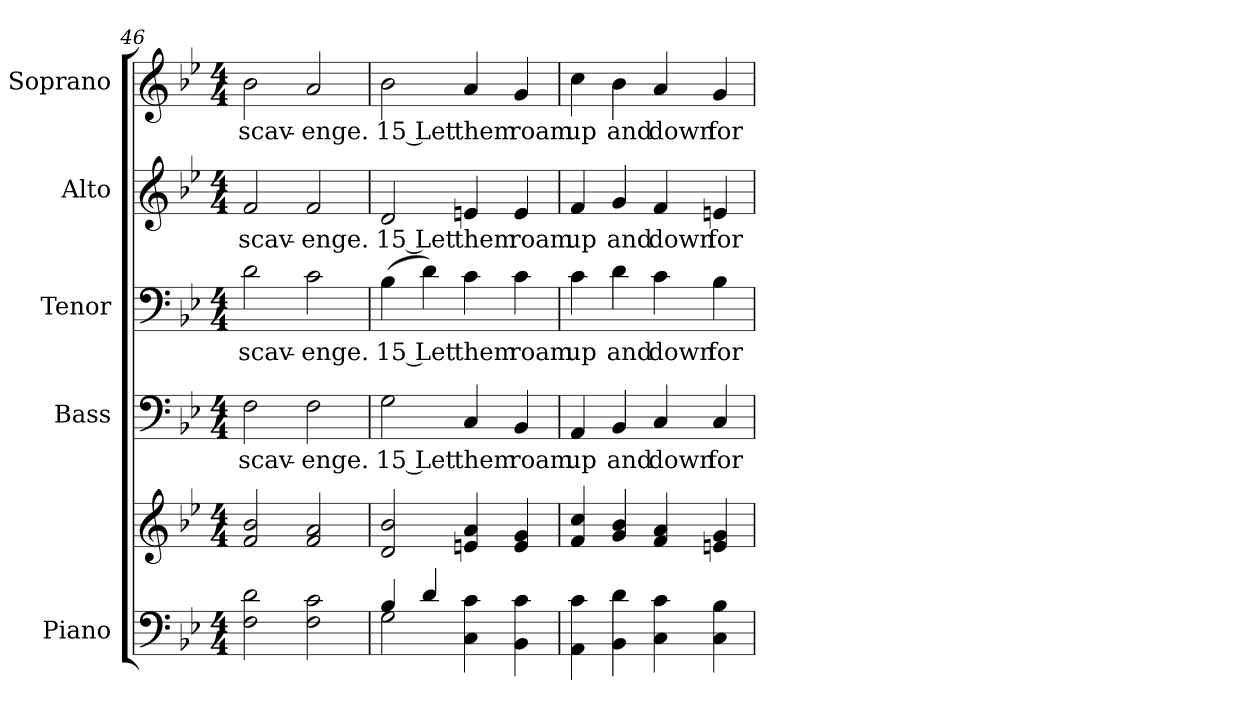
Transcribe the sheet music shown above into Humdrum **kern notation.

**kern	**kern	**kern	**text	**kern	**text	**kern	**text	**kern	**text
*part5	*part5	*part4	*part4	*part3	*part3	*part2	*part2	*part1	*part1
*staff6	*staff5	*staff4	*staff4	*staff3	*staff3	*staff2	*staff2	*staff1	*staff1
*I"Piano	*	*I"Bass	*	*I"Tenor	*	*I"Alto	*	*I"Soprano	*
*I'Pno.	*	*I'B.	*	*I'T.	*	*I'A.	*	*I'S.	*
!!LO:PB:g=z
*clefF4	*clefG2	*clefF4	*	*clefF4	*	*clefG2	*	*clefG2	*
*k[b-e-]	*k[b-e-]	*k[b-e-]	*	*k[b-e-]	*	*k[b-e-]	*	*k[b-e-]	*
*B-:	*B-:	*B-:	*	*B-:	*	*B-:	*	*B-:	*
*M4/4	*M4/4	*M4/4	*	*M4/4	*	*M4/4	*	*M4/4	*
=46	=46	=46	=46	=46	=46	=46	=46	=46	=46
!	!	!	!LO:LY:b:color=#000000	!	!	!	!	!	!
!	!	!	!	!	!LO:LY:b:color=#000000	!	!	!	!
!	!	!	!	!	!	!	!LO:LY:b:color=#000000	!	!
!	!	!	!	!	!	!	!	!	!LO:LY:b:color=#000000
2Fi\ 2di	2fi/ 2b-i	2Fi\	scav-	2di\	scav-	2fi/	scav-	2b-i\	scav-
!	!	!	!LO:LY:b:color=#000000	!	!	!	!	!	!
!	!	!	!	!	!LO:LY:b:color=#000000	!	!	!	!
!	!	!	!	!	!	!	!LO:LY:b:color=#000000	!	!
!	!	!	!	!	!	!	!	!	!LO:LY:b:color=#000000
2Fi\ 2ci	2fi/ 2ai	2Fi\	-enge.	2ci\	-enge.	2fi/	-enge.	2ai/	-enge.
=47	=47	=47	=47	=47	=47	=47	=47	=47	=47
*^	*	*	*	*	*	*	*	*	*
!	!	!	!	!LO:LY:b:color=#000000	!	!	!	!	!	!
!	!	!	!	!	!	!LO:LY:b:color=#000000	!	!	!	!
!	!	!	!	!	!	!	!	!LO:LY:b:color=#000000	!	!
!	!	!	!	!	!	!	!	!	!	!LO:LY:b:color=#000000
4B-i/	2Gi\	2di/ 2b-i	2Gi\	15 Let	(4B-i\	15 Let	2di/	15 Let	2b-i\	15 Let
4di/	.	.	.	.	4di\)	.	.	.	.	.
!	!	!	!	!LO:LY:b:color=#000000	!	!	!	!	!	!
!	!	!	!	!	!	!LO:LY:b:color=#000000	!	!	!	!
!	!	!	!	!	!	!	!	!LO:LY:b:color=#000000	!	!
!	!	!	!	!	!	!	!	!	!	!LO:LY:b:color=#000000
4Ci\ 4ci	2ryy	4eni/ 4ai	4Ci/	them	4ci\	them	4eni/	them	4ai/	them
!	!	!	!	!LO:LY:b:color=#000000	!	!	!	!	!	!
!	!	!	!	!	!	!LO:LY:b:color=#000000	!	!	!	!
!	!	!	!	!	!	!	!	!LO:LY:b:color=#000000	!	!
!	!	!	!	!	!	!	!	!	!	!LO:LY:b:color=#000000
4BB-i\ 4ci	.	4ei/ 4gi	4BB-i/	roam	4ci\	roam	4ei/	roam	4gi/	roam
*v	*v	*	*	*	*	*	*	*	*	*
=48	=48	=48	=48	=48	=48	=48	=48	=48	=48
!	!	!	!LO:LY:b:color=#000000	!	!	!	!	!	!
!	!	!	!	!	!LO:LY:b:color=#000000	!	!	!	!
!	!	!	!	!	!	!	!LO:LY:b:color=#000000	!	!
!	!	!	!	!	!	!	!	!	!LO:LY:b:color=#000000
4AAi\ 4ci	4fi/ 4cci	4AAi/	up	4ci\	up	4fi/	up	4cci\	up
!	!	!	!LO:LY:b:color=#000000	!	!	!	!	!	!
!	!	!	!	!	!LO:LY:b:color=#000000	!	!	!	!
!	!	!	!	!	!	!	!LO:LY:b:color=#000000	!	!
!	!	!	!	!	!	!	!	!	!LO:LY:b:color=#000000
4BB-i\ 4di	4gi/ 4b-i	4BB-i/	and	4di\	and	4gi/	and	4b-i\	and
!	!	!	!LO:LY:b:color=#000000	!	!	!	!	!	!
!	!	!	!	!	!LO:LY:b:color=#000000	!	!	!	!
!	!	!	!	!	!	!	!LO:LY:b:color=#000000	!	!
!	!	!	!	!	!	!	!	!	!LO:LY:b:color=#000000
4Ci\ 4ci	4fi/ 4ai	4Ci/	down	4ci\	down	4fi/	down	4ai/	down
!	!	!	!LO:LY:b:color=#000000	!	!	!	!	!	!
!	!	!	!	!	!LO:LY:b:color=#000000	!	!	!	!
!	!	!	!	!	!	!	!LO:LY:b:color=#000000	!	!
!	!	!	!	!	!	!	!	!	!LO:LY:b:color=#000000
4Ci\ 4B-i	4eni/ 4gi	4Ci/	for	4B-i\	for	4eni/	for	4gi/	for
=	=	=	=	=	=	=	=	=	=
*-	*-	*-	*-	*-	*-	*-	*-	*-	*-
